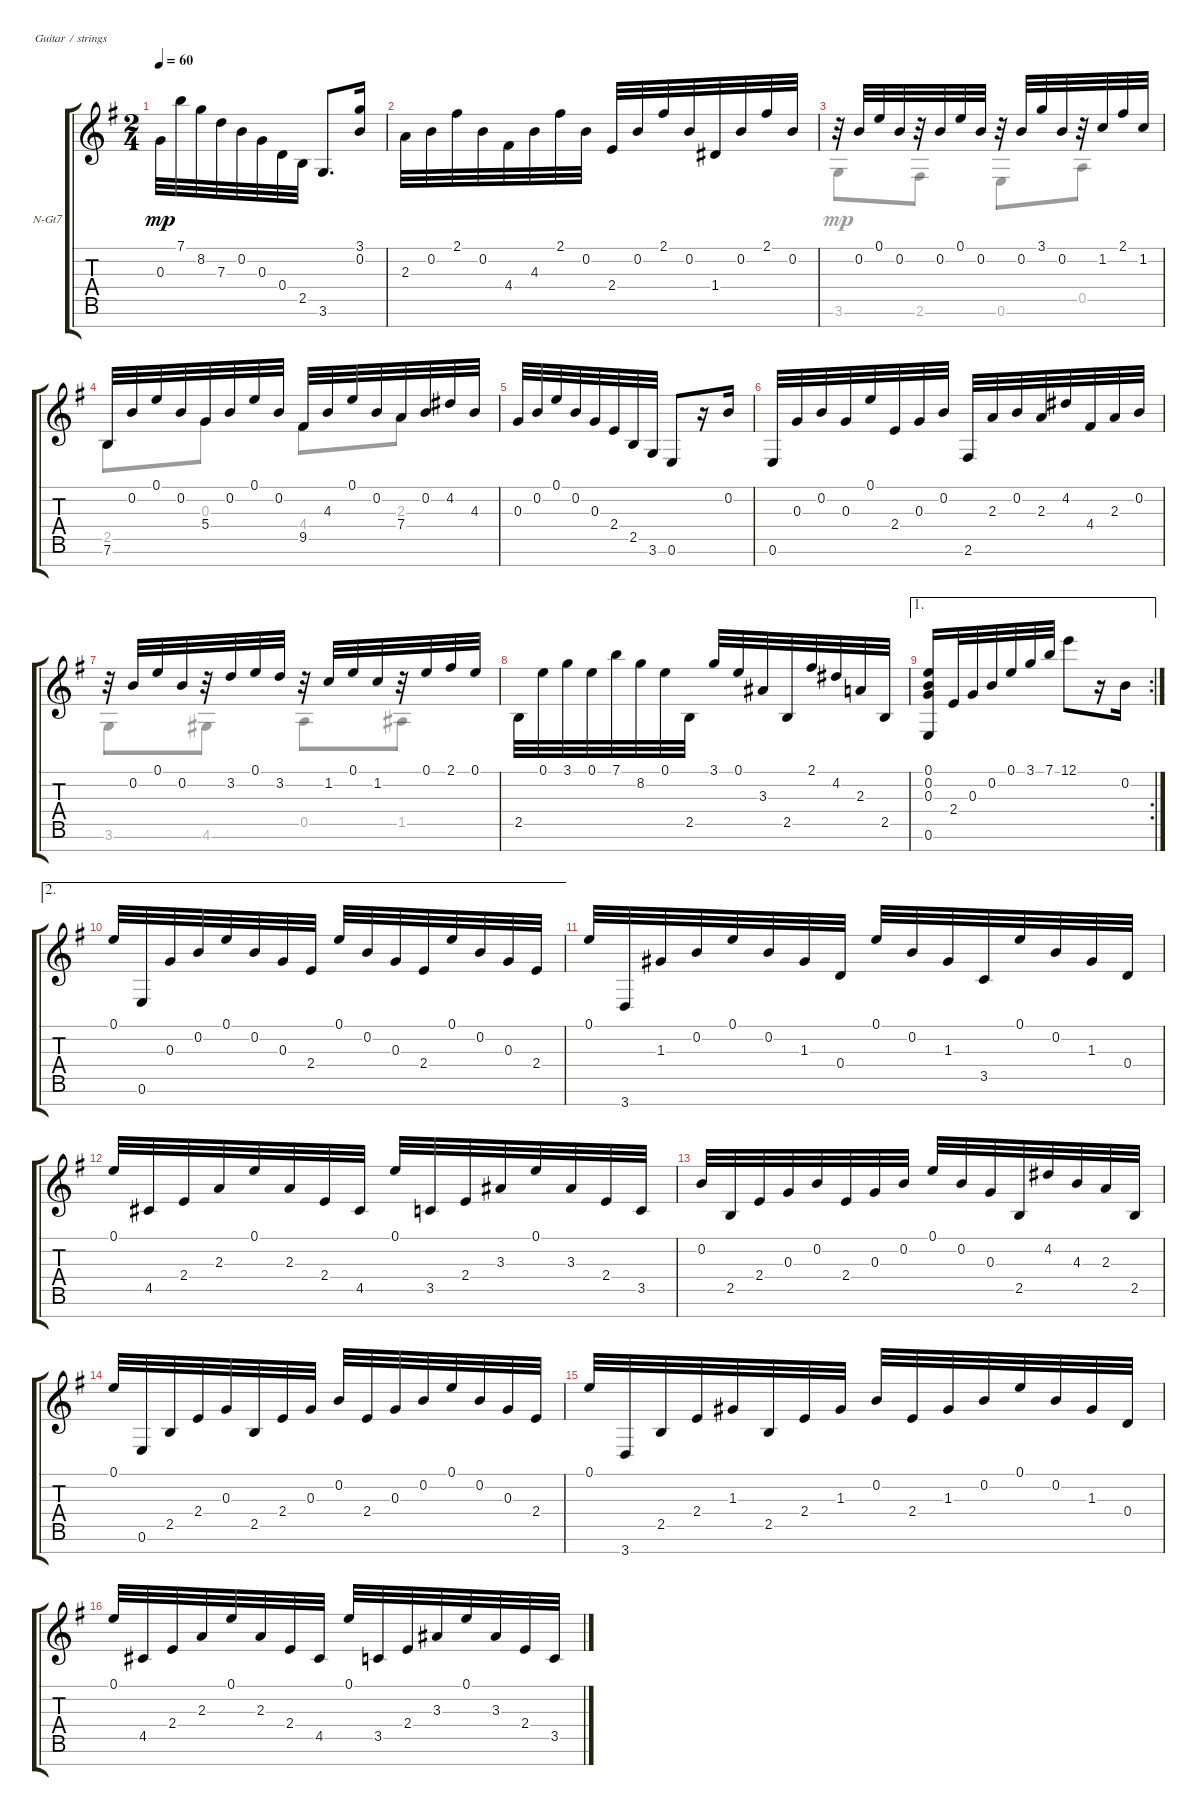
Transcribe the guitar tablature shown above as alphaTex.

\defaultSystemsLayout 4
\bracketExtendMode groupsimilarinstruments
\firstSystemTrackNameOrientation horizontal
\otherSystemsTrackNameOrientation horizontal
\track ("Nylon Guitar" "N-Gt7") {instrument acousticguitarnylon}
\staff {score tabs}
\tuning (E4 B3 G3 D3 A2 E2 B1)
\voice
\ts (2 4)
\tempo 60
\clef g2
\ks g
0.3.32{dy mp} 7.1.32 8.2.32 7.3.32 0.2.32 0.3.32 0.4.32 2.5.32 3.6.8{d} (0.2 3.1).16 |
2.3.32 0.2.32 2.1.32 0.2.32 4.4.32 4.3.32 2.1.32 0.2.32 2.4.32 0.2.32 2.1.32 0.2.32 1.4.32 0.2.32 2.1.32 0.2.32 |
r.32 0.2.32 0.1.32 0.2.32 r.32 0.2.32 0.1.32 0.2.32 r.32 0.2.32 3.1.32 0.2.32 r.32 1.2.32 2.1.32 1.2.32 |
7.6.32 0.2.32 0.1.32 0.2.32 5.4.32 0.2.32 0.1.32 0.2.32 9.5.32 4.3.32 0.1.32 0.2.32 7.4.32 0.2.32 4.2.32 4.3.32 |
0.3.32 0.2.32 0.1.32 0.2.32 0.3.32 2.4.32 2.5.32 3.6.32 0.6.8 r.16 0.2.16 |
0.6.32 0.3.32 0.2.32 0.3.32 0.1.32 2.4.32 0.3.32 0.2.32 2.6.32 2.3.32 0.2.32 2.3.32 4.2.32 4.4.32 2.3.32 0.2.32 |
r.32 0.2.32 0.1.32 0.2.32 r.32 3.2.32 0.1.32 3.2.32 r.32 1.2.32 0.1.32 1.2.32 r.32 0.1.32 2.1.32 0.1.32 |
2.5.32 0.1.32 3.1.32 0.1.32 7.1.32 8.2.32 0.1.32 2.5.32 3.1.32 0.1.32 3.3.32 2.5.32 2.1.32 4.2.32 2.3.32 2.5.32 |
\ae 1
\rc 2
(0.1 0.2 0.3 0.6).16 2.4.32 0.3.32 0.2.32 0.1.32 3.1.32 7.1.32 12.1.8 r.16 0.2.16 |
\ae 2
0.1.32 0.6.32 0.3.32 0.2.32 0.1.32 0.2.32 0.3.32 2.4.32 0.1.32 0.2.32 0.3.32 2.4.32 0.1.32 0.2.32 0.3.32 2.4.32 |
0.1.32 3.7.32 1.3.32 0.2.32 0.1.32 0.2.32 1.3.32 0.4.32 0.1.32 0.2.32 1.3.32 3.5.32 0.1.32 0.2.32 1.3.32 0.4.32 |
0.1.32 4.5.32 2.4.32 2.3.32 0.1.32 2.3.32 2.4.32 4.5.32 0.1.32 3.5.32 2.4.32 3.3.32 0.1.32 3.3.32 2.4.32 3.5.32 |
0.2.32 2.5.32 2.4.32 0.3.32 0.2.32 2.4.32 0.3.32 0.2.32 0.1.32 0.2.32 0.3.32 2.5.32 4.2.32 4.3.32 2.3.32 2.5.32 |
0.1.32 0.6.32 2.5.32 2.4.32 0.3.32 2.5.32 2.4.32 0.3.32 0.2.32 2.4.32 0.3.32 0.2.32 0.1.32 0.2.32 0.3.32 2.4.32 |
0.1.32 3.7.32 2.5.32 2.4.32 1.3.32 2.5.32 2.4.32 1.3.32 0.2.32 2.4.32 1.3.32 0.2.32 0.1.32 0.2.32 1.3.32 0.4.32 |
0.1.32 4.5.32 2.4.32 2.3.32 0.1.32 2.3.32 2.4.32 4.5.32 0.1.32 3.5.32 2.4.32 3.3.32 0.1.32 3.3.32 2.4.32 3.5.32
\voice
\clef g2
\ottava regular
\simile none
\ks g
|
|
3.6.8 2.6.8 0.6.8 0.5.8 |
2.5.8 0.3.8 4.4.8 2.3.8 |
|
|
3.6.8 4.6.8 0.5.8 1.5.8 |
|
|
|
|
|
|
|
|
